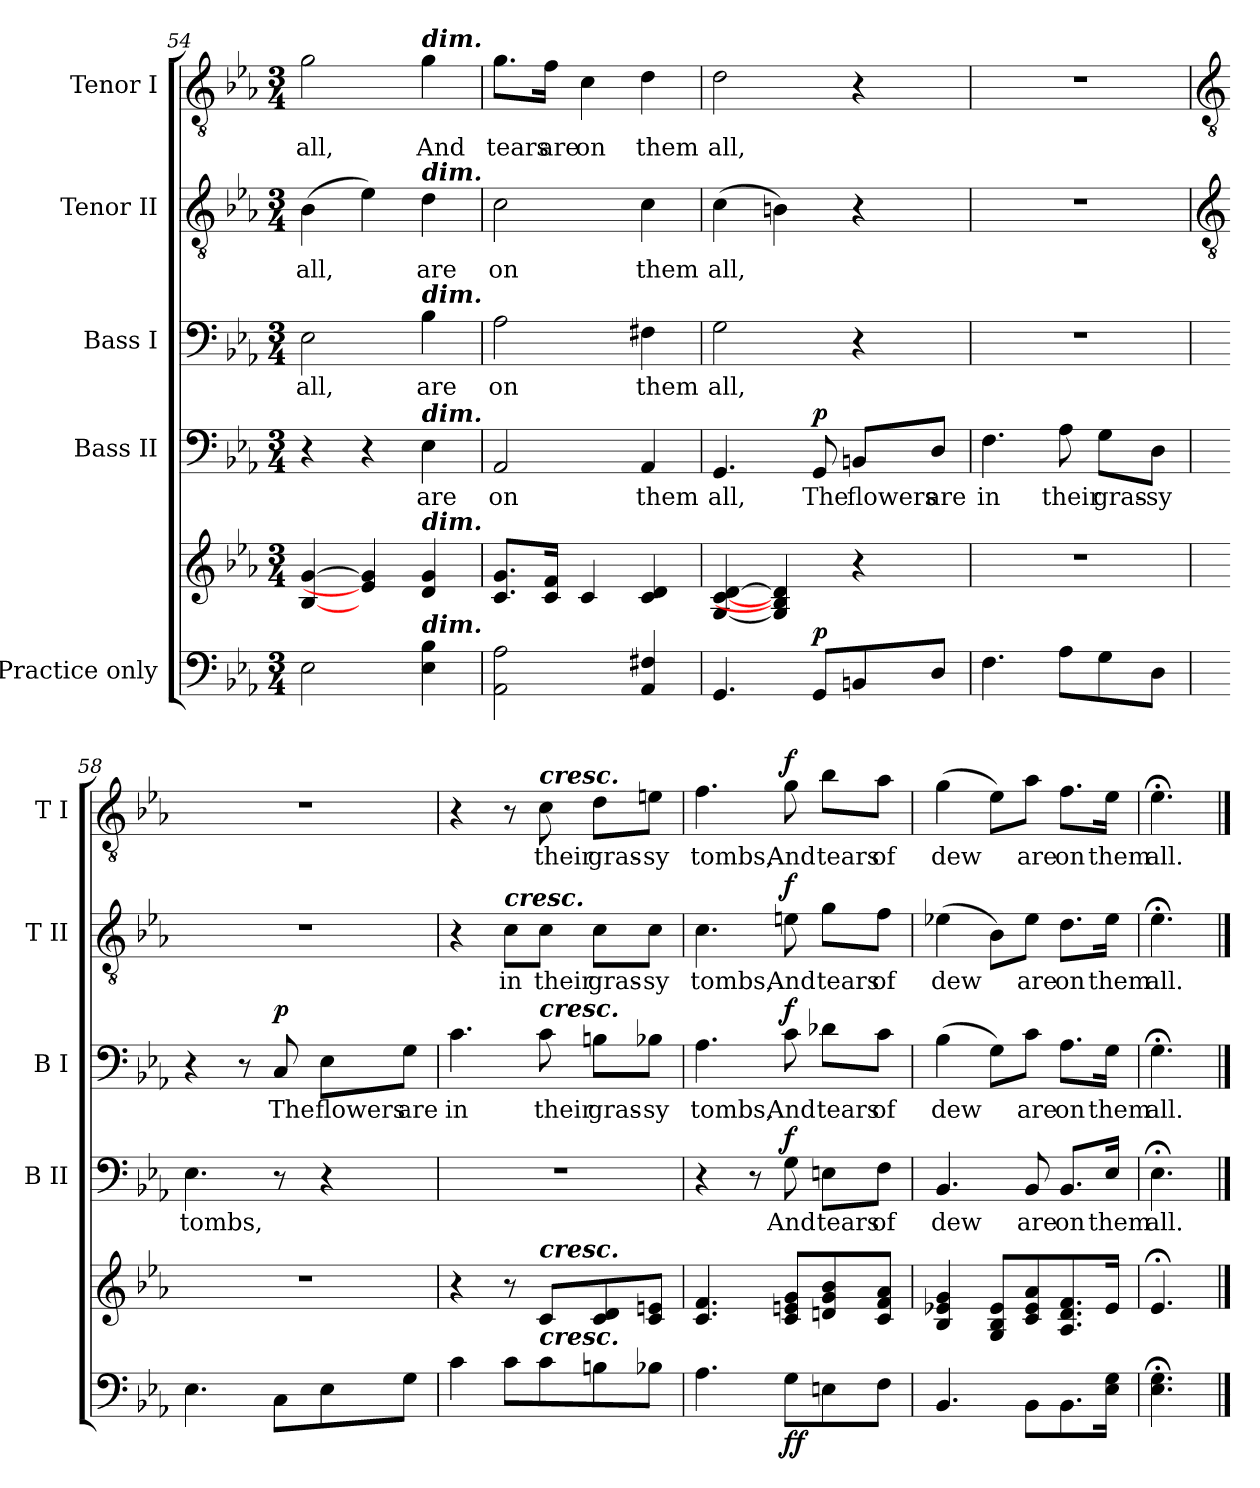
**kern	**kern	**dynam	**kern	**text	**dynam	**kern	**text	**dynam	**kern	**text	**dynam	**kern	**text	**dynam
*part5	*part5	*part5	*part4	*part4	*part4	*part3	*part3	*part3	*part2	*part2	*part2	*part1	*part1	*part1
*staff6	*staff5	*staff5/6	*staff4	*staff4	*staff4	*staff3	*staff3	*staff3	*staff2	*staff2	*staff2	*staff1	*staff1	*staff1
*I"Practice only	*	*	*I"Bass II	*	*	*I"Bass I	*	*	*I"Tenor II	*	*	*I"Tenor I	*	*
*	*	*	*I'B II	*	*	*I'B I	*	*	*I'T II	*	*	*I'T I	*	*
*clefF4	*clefG2	*	*clefF4	*	*	*clefF4	*	*	*clefGv2	*	*	*clefGv2	*	*
*k[b-e-a-]	*k[b-e-a-]	*	*k[b-e-a-]	*	*	*k[b-e-a-]	*	*	*k[b-e-a-]	*	*	*k[b-e-a-]	*	*
*E-:	*E-:	*	*E-:	*	*	*E-:	*	*	*E-:	*	*	*E-:	*	*
*M3/4	*M3/4	*	*M3/4	*	*	*M3/4	*	*	*M3/4	*	*	*M3/4	*	*
=54	=54	=54	=54	=54	=54	=54	=54	=54	=54	=54	=54	=54	=54	=54
!	!	!	!	!	!	!	!LO:LY:b	!	!	!LO:LY:b	!	!	!LO:LY:b	!
2E-	[4B- [4g	.	4r	.	.	2E-	all,	.	(>4B-	all,	.	2g	all,	.
.	4e-] 4g]	.	4r	.	.	.	.	.	4e-)	.	.	.	.	.
!	!	!	!	!	!	!	!	!	!	!	!	!LO:TX:a:Bi:t=dim.	!	!
!	!	!	!	!	!	!	!	!	!LO:TX:a:Bi:t=dim.	!	!	!	!	!
!	!	!	!	!	!	!LO:TX:a:Bi:t=dim.	!	!	!	!	!	!	!	!
!	!	!	!LO:TX:a:Bi:t=dim.	!	!	!	!	!	!	!	!	!	!	!
!	!LO:TX:a:Bi:t=dim.	!	!	!	!	!	!	!	!	!	!	!	!	!
!LO:TX:a:Bi:t=dim.	!	!	!	!	!	!	!	!	!	!	!	!	!	!
!	!	!	!	!LO:LY:b	!	!	!LO:LY:b	!	!	!LO:LY:b	!	!	!LO:LY:b	!
4E- 4B-	4d 4g	.	4E-	are	.	4B-	are	.	4d	are	.	4g	And	.
=55	=55	=55	=55	=55	=55	=55	=55	=55	=55	=55	=55	=55	=55	=55
!	!	!	!	!LO:LY:b	!	!	!LO:LY:b	!	!	!LO:LY:b	!	!	!LO:LY:b	!
2AA- 2A-	8.c 8.gL	.	2AA-	on	.	2A-	on	.	2c	on	.	8.g\L	tears	.
!	!	!	!	!	!	!	!	!	!	!	!	!	!LO:LY:b	!
.	16c 16fJ	.	.	.	.	.	.	.	.	.	.	16f\Jk	are	.
!	!	!	!	!	!	!	!	!	!	!	!	!	!LO:LY:b	!
.	4c	.	.	.	.	.	.	.	.	.	.	4c	on	.
!	!	!	!	!LO:LY:b	!	!	!LO:LY:b	!	!	!LO:LY:b	!	!	!LO:LY:b	!
4AA- 4F#X	4c 4d	.	4AA-	them	.	4F#X	them	.	4c	them	.	4d	them	.
=56	=56	=56	=56	=56	=56	=56	=56	=56	=56	=56	=56	=56	=56	=56
!	!	!	!	!LO:LY:b	!	!	!LO:LY:b	!	!	!LO:LY:b	!	!	!LO:LY:b	!
4.GG	[4G [4c [4d	.	4.GG	all,	.	2G	all,	.	(>4c	all,	.	2d	all,	.
.	4G] 4B] 4d]	.	.	.	.	.	.	.	4Bn)	.	.	.	.	.
!	!	!LO:DY:a=2	!	!LO:LY:b	!LO:DY:b	!	!	!	!	!	!	!	!	!
8GGL	.	p	8GG	The	p	.	.	.	.	.	.	.	.	.
!	!	!	!	!LO:LY:b	!	!	!	!	!	!	!	!	!	!
8BBn	4r	.	8BBn/L	flowers	.	4r	.	.	4r	.	.	4r	.	.
!	!	!	!	!LO:LY:b	!	!	!	!	!	!	!	!	!	!
8DJ	.	.	8D/J	are	.	.	.	.	.	.	.	.	.	.
=57	=57	=57	=57	=57	=57	=57	=57	=57	=57	=57	=57	=57	=57	=57
!	!LO:N:vis=1	!	!	!LO:LY:b	!	!LO:N:vis=1	!	!	!LO:N:vis=1	!	!	!LO:N:vis=1	!	!
4.F	2.r	.	4.F	in	.	2.r	.	.	2.r	.	.	2.r	.	.
!	!	!	!	!LO:LY:b	!	!	!	!	!	!	!	!	!	!
8A-L	.	.	8A-	their	.	.	.	.	.	.	.	.	.	.
!	!	!	!	!LO:LY:b	!	!	!	!	!	!	!	!	!	!
8G	.	.	8G\L	gras-	.	.	.	.	.	.	.	.	.	.
!	!	!	!	!LO:LY:b	!	!	!	!	!	!	!	!	!	!
8DJ	.	.	8D\J	-sy	.	.	.	.	.	.	.	.	.	.
!!LO:LB:g=z
=58	=58	=58	=58	=58	=58	=58	=58	=58	=58	=58	=58	=58	=58	=58
*	*	*	*	*	*	*	*	*	*clefGv2	*	*	*clefGv2	*	*
!	!LO:N:vis=1	!	!	!LO:LY:b	!	!	!	!	!LO:N:vis=1	!	!	!LO:N:vis=1	!	!
4.E-	2.r	.	4.E-	tombs,	.	4r	.	.	2.r	.	.	2.r	.	.
.	.	.	.	.	.	8r	.	.	.	.	.	.	.	.
!	!	!	!	!	!	!	!LO:LY:b	!LO:DY:b	!	!	!	!	!	!
8CL	.	.	8r	.	.	8C	The	p	.	.	.	.	.	.
!	!	!	!	!	!	!	!LO:LY:b	!	!	!	!	!	!	!
8E-	.	.	4r	.	.	8E-\L	flowers	.	.	.	.	.	.	.
!	!	!	!	!	!	!	!LO:LY:b	!	!	!	!	!	!	!
8GJ	.	.	.	.	.	8G\J	are	.	.	.	.	.	.	.
=59	=59	=59	=59	=59	=59	=59	=59	=59	=59	=59	=59	=59	=59	=59
!	!	!	!LO:N:vis=1	!	!	!	!LO:LY:b	!	!	!	!	!	!	!
4c	4r	.	2.r	.	.	4.c	in	.	4r	.	.	4r	.	.
!	!	!	!	!	!	!	!	!	!LO:TX:a:Bi:t=cresc.	!	!	!	!	!
!	!	!	!	!	!	!	!	!	!	!LO:LY:b	!	!	!	!
8cL	8r	.	.	.	.	.	.	.	8c\L	in	.	8r	.	.
!	!	!	!	!	!	!	!	!	!	!	!	!LO:TX:a:Bi:t=cresc.	!	!
!	!	!	!	!	!	!LO:TX:a:Bi:t=cresc.	!	!	!	!	!	!	!	!
!	!LO:TX:a:Bi:t=cresc.	!	!	!	!	!	!	!	!	!	!	!	!	!
!LO:TX:a:Bi:t=cresc.	!	!	!	!	!	!	!	!	!	!	!	!	!	!
!	!	!	!	!	!	!	!LO:LY:b	!	!	!LO:LY:b	!	!	!LO:LY:b	!
8c	8cL	.	.	.	.	8c	their	.	8c\J	their	.	8c	their	.
!	!	!	!	!	!	!	!LO:LY:b	!	!	!LO:LY:b	!	!	!LO:LY:b	!
8Bn	8c 8d	.	.	.	.	8Bn\L	gras-	.	8c\L	gras-	.	8d\L	gras-	.
!	!	!	!	!	!	!	!LO:LY:b	!	!	!LO:LY:b	!	!	!LO:LY:b	!
8B-XJ	8c 8enJ	.	.	.	.	8B-X\J	-sy	.	8c\J	-sy	.	8en\J	-sy	.
=60	=60	=60	=60	=60	=60	=60	=60	=60	=60	=60	=60	=60	=60	=60
!	!	!	!	!	!	!	!LO:LY:b	!	!	!LO:LY:b	!	!	!LO:LY:b	!
4.A-	4.c 4.f	.	4r	.	.	4.A-	tombs,	.	4.c	tombs,	.	4.f	tombs,	.
.	.	.	8r	.	.	.	.	.	.	.	.	.	.	.
!	!	!LO:DY:b=2	!	!LO:LY:b	!	!	!LO:LY:b	!	!	!LO:LY:b	!	!	!LO:LY:b	!
!	!	!LO:DY:n=1:b	!	!	!LO:DY:b	!	!	!LO:DY:b	!	!	!LO:DY:b	!	!	!LO:DY:b
8GL	8c 8en 8gL	f f	8G	And	f	8c	And	f	8en	And	f	8g	And	f
!	!	!	!	!LO:LY:b	!	!	!LO:LY:b	!	!	!LO:LY:b	!	!	!LO:LY:b	!
8En	8dn 8g 8b-	.	8En\L	tears	.	8d-X\L	tears	.	8g\L	tears	.	8b-\L	tears	.
!	!	!	!	!LO:LY:b	!	!	!LO:LY:b	!	!	!LO:LY:b	!	!	!LO:LY:b	!
8FJ	8c 8f 8a-J	.	8F\J	of	.	8c\J	of	.	8f\J	of	.	8a-\J	of	.
=61	=61	=61	=61	=61	=61	=61	=61	=61	=61	=61	=61	=61	=61	=61
!	!	!	!	!LO:LY:b	!	!	!LO:LY:b	!	!	!LO:LY:b	!	!	!LO:LY:b	!
4.BB-	4B- 4e-X 4g	.	4.BB-	dew	.	(>4B-	dew	.	(>4e-X	dew	.	(>4g	dew	.
.	8G 8B- 8e-L	.	.	.	.	8G\L)	.	.	8B-\L)	.	.	8e-\L)	.	.
!	!	!	!	!LO:LY:b	!	!	!LO:LY:b	!	!	!LO:LY:b	!	!	!LO:LY:b	!
8BB-L	8c 8e- 8a-	.	8BB-	are	.	8c\J	are	.	8e-\J	are	.	8a-\J	are	.
!	!	!	!	!LO:LY:b	!	!	!LO:LY:b	!	!	!LO:LY:b	!	!	!LO:LY:b	!
8.BB-	8.A- 8.d 8.f	.	8.BB-/L	on	.	8.A-\L	on	.	8.d\L	on	.	8.f\L	on	.
!	!	!	!	!LO:LY:b	!	!	!LO:LY:b	!	!	!LO:LY:b	!	!	!LO:LY:b	!
16E- 16GJ	16e-J	.	16E-/Jk	them	.	16G\Jk	them	.	16e-\Jk	them	.	16e-\Jk	them	.
=62	=62	=62	=62	=62	=62	=62	=62	=62	=62	=62	=62	=62	=62	=62
!	!	!	!	!LO:LY:b	!	!	!LO:LY:b	!	!	!LO:LY:b	!	!	!LO:LY:b	!
4.E-;< 4.G;<	4.e-;<	.	4.E-;<	all.	.	4.G;<	all.	.	4.e-;<	all.	.	4.e-;<	all.	.
==	==	==	==	==	==	==	==	==	==	==	==	==	==	==
*-	*-	*-	*-	*-	*-	*-	*-	*-	*-	*-	*-	*-	*-	*-
